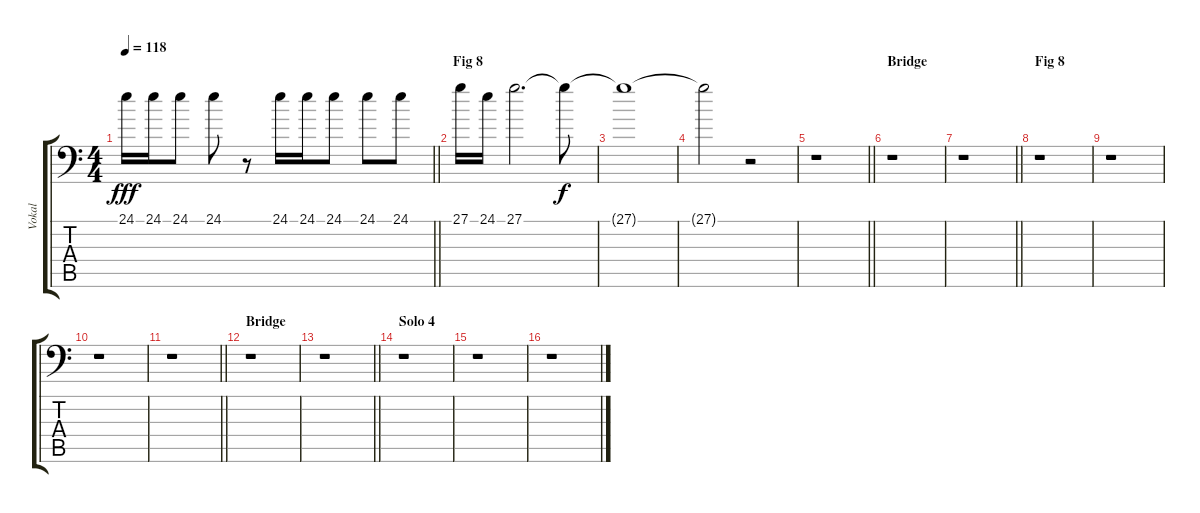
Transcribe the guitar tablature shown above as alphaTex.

\track ("Vokal" "Vokal") {mute instrument lead1square}
\staff {score tabs}
\tuning (E3 B2 G2 D2 A1 E1) {hide}
\ts (4 4)
\tempo 118
\clef f4
\barLineRight lightlight
\ks c
24.1.16{dy fff} 24.1.16 24.1.8 24.1.8 r.8 24.1.16 24.1.16 24.1.8 24.1.8 24.1.8 |
\section ("" "Fig 8")
27.1.16 24.1.16 27.1.2{d} 27.1{t}.8{dy f} |
27.1{t}.1 |
27.1{t}.2 r.2 |
\barLineRight lightlight
r.1 |
\section ("" "Bridge")
r.1 |
\barLineRight lightlight
r.1 |
\section ("" "Fig 8")
r.1 |
r.1 |
r.1 |
\barLineRight lightlight
r.1 |
\section ("" "Bridge")
r.1 |
\barLineRight lightlight
r.1 |
\section ("" "Solo 4")
r.1 |
r.1 |
r.1
